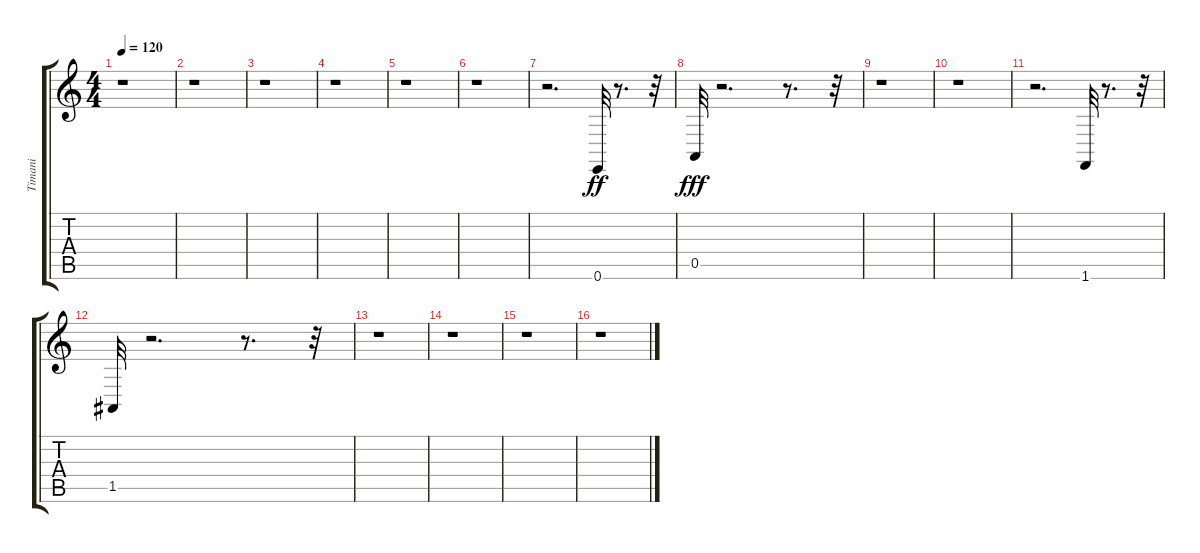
\track ("Timani" "Timani") {instrument timpani}
\staff {score tabs}
\tuning (E4 B3 G3 D3 A2 E2) {hide}
\ts (4 4)
\tempo 120
\clef g2
\ks c
r.1{dy ff} |
r.1 |
r.1 |
r.1 |
r.1 |
r.1 |
r.2{d} 0.6.32 r.8{d} r.32 |
0.5.32{dy fff} r.2{d} r.8{d} r.32 |
r.1 |
r.1 |
r.2{d} 1.6.32 r.8{d} r.32 |
1.5.32 r.2{d} r.8{d} r.32 |
r.1 |
r.1 |
r.1 |
r.1
